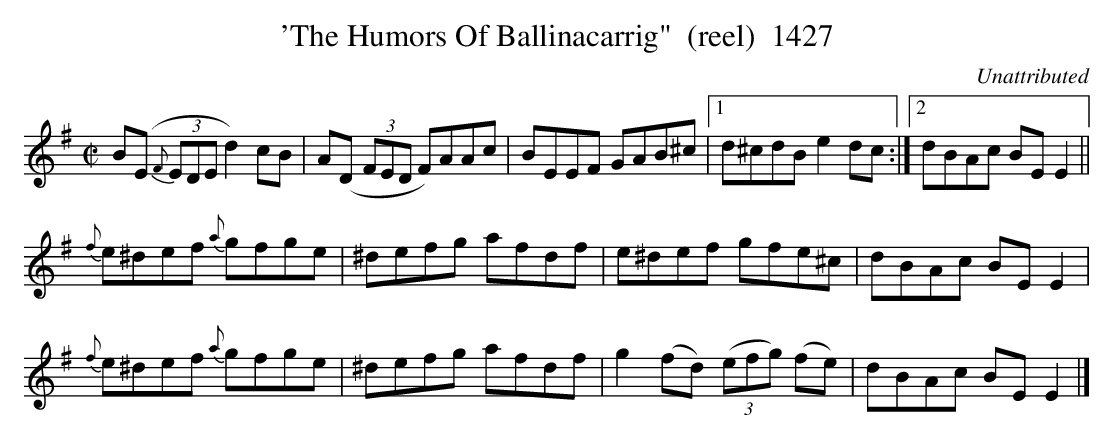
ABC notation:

X:1
T:'The Humors Of Ballinacarrig"  (reel)  1427
C:Unattributed
BRENNAN July 2003 (HTTP://WWW.SOSYOURMOM.COM)
M:C|
L:1/8
K:G
B(E (3{F}EDE d2)cB|A(D (3FED F)AAc|BEEF GAB^c|[1d^cdB e2dc:|[2dBAc BE E2||
{f}e^def {a}gfge|^defg afdf|e^def gfe^c|dBAc BE E2|
{f}e^def {a}gfge|^defg afdf|g2(fd) (3(efg) (fe)|dBAc BE E2|]
